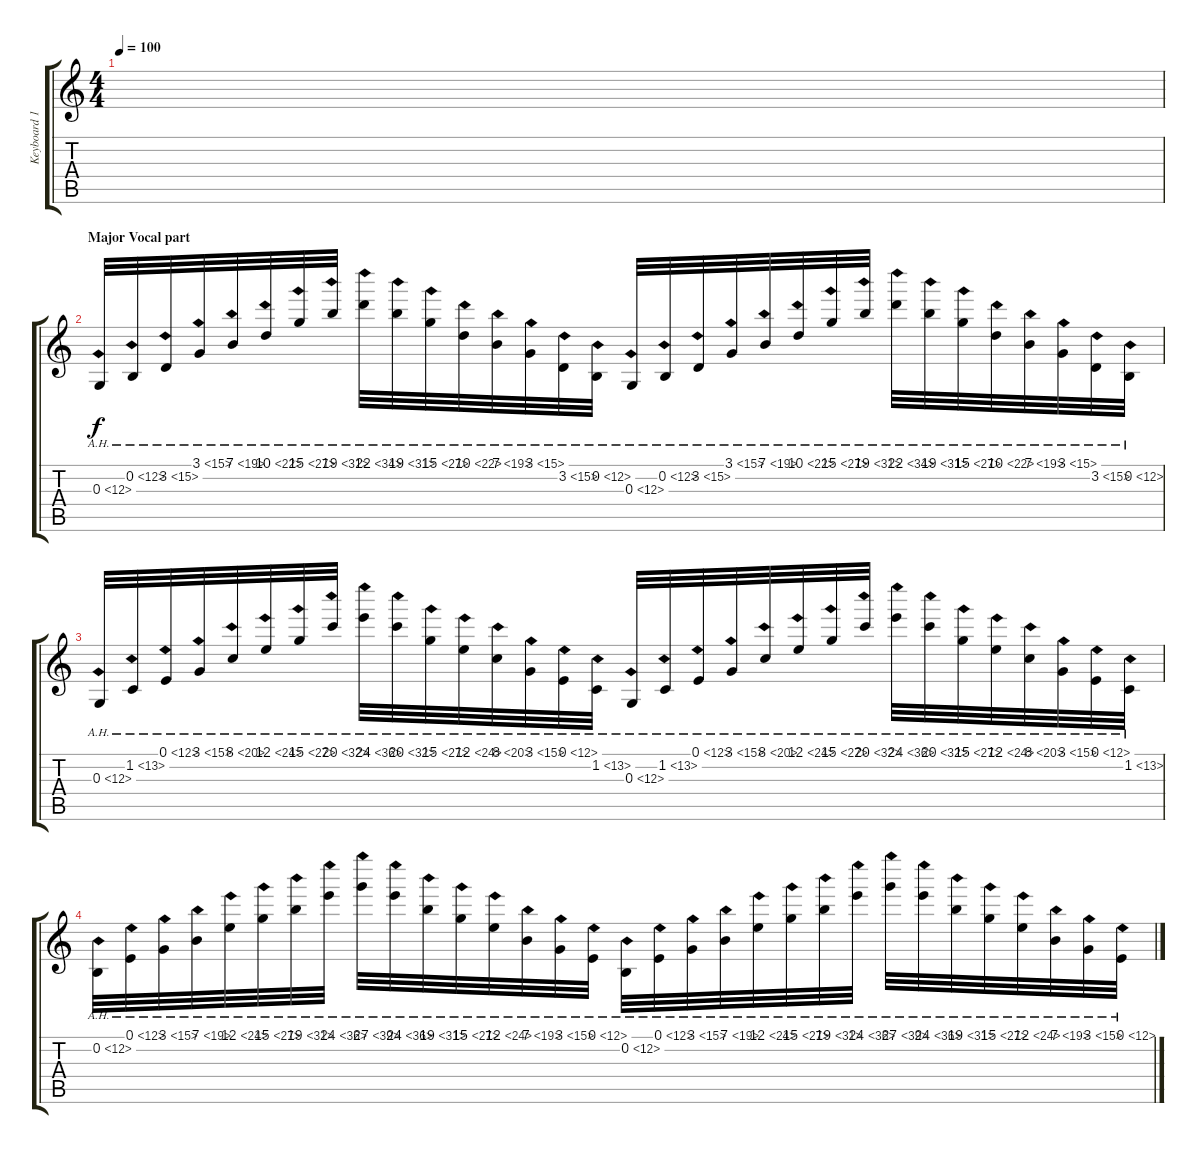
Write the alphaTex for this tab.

\track ("Keyboard 1" "Keyboard 1") {instrument lead1square}
\staff {score tabs}
\tuning (E4 B3 G3 D3 A2 E2) {hide}
\ts (4 4)
\tempo 100
\clef g2
\ks c
|
\section ("" "Major Vocal part")
0.3{ah 12}.32{volume 10 instrument fx4atmosphere} 0.2{ah 12}.32 3.2{ah 12}.32 3.1{ah 12}.32 7.1{ah 12}.32 10.1{ah 12}.32 15.1{ah 12}.32 19.1{ah 12}.32 22.1{ah 12}.32 19.1{ah 12}.32 15.1{ah 12}.32 10.1{ah 12}.32 7.1{ah 12}.32 3.1{ah 12}.32 3.2{ah 12}.32 0.2{ah 12}.32 0.3{ah 12}.32 0.2{ah 12}.32 3.2{ah 12}.32 3.1{ah 12}.32 7.1{ah 12}.32 10.1{ah 12}.32 15.1{ah 12}.32 19.1{ah 12}.32 22.1{ah 12}.32 19.1{ah 12}.32 15.1{ah 12}.32 10.1{ah 12}.32 7.1{ah 12}.32 3.1{ah 12}.32 3.2{ah 12}.32 0.2{ah 12}.32 |
0.3{ah 12}.32 1.2{ah 12}.32 0.1{ah 12}.32 3.1{ah 12}.32 8.1{ah 12}.32 12.1{ah 12}.32 15.1{ah 12}.32 20.1{ah 12}.32 24.1{ah 12}.32 20.1{ah 12}.32 15.1{ah 12}.32 12.1{ah 12}.32 8.1{ah 12}.32 3.1{ah 12}.32 0.1{ah 12}.32 1.2{ah 12}.32 0.3{ah 12}.32 1.2{ah 12}.32 0.1{ah 12}.32 3.1{ah 12}.32 8.1{ah 12}.32 12.1{ah 12}.32 15.1{ah 12}.32 20.1{ah 12}.32 24.1{ah 12}.32 20.1{ah 12}.32 15.1{ah 12}.32 12.1{ah 12}.32 8.1{ah 12}.32 3.1{ah 12}.32 0.1{ah 12}.32 1.2{ah 12}.32 |
0.2{ah 12}.32 0.1{ah 12}.32 3.1{ah 12}.32 7.1{ah 12}.32 12.1{ah 12}.32 15.1{ah 12}.32 19.1{ah 12}.32 24.1{ah 12}.32 27.1{ah 12}.32 24.1{ah 12}.32 19.1{ah 12}.32 15.1{ah 12}.32 12.1{ah 12}.32 7.1{ah 12}.32 3.1{ah 12}.32 0.1{ah 12}.32 0.2{ah 12}.32 0.1{ah 12}.32 3.1{ah 12}.32 7.1{ah 12}.32 12.1{ah 12}.32 15.1{ah 12}.32 19.1{ah 12}.32 24.1{ah 12}.32 27.1{ah 12}.32 24.1{ah 12}.32 19.1{ah 12}.32 15.1{ah 12}.32 12.1{ah 12}.32 7.1{ah 12}.32 3.1{ah 12}.32 0.1{ah 12}.32
